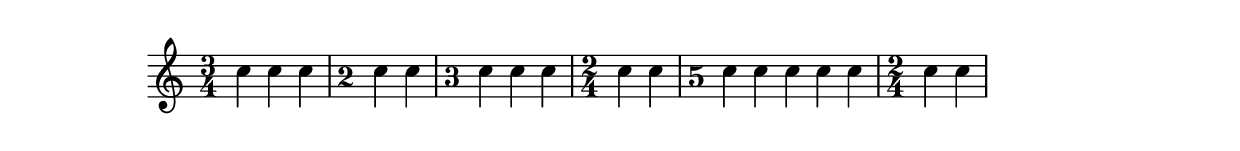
%% Do not edit this file; it is automatically
%% generated from LSR http://lsr.dsi.unimi.it
%% This file is in the public domain.
\version "2.13.29"

\header {
  lsrtags = "rhythms, tweaks-and-overrides"

%% Translation of GIT committish: 190a067275167c6dc9dd0afef683d14d392b7033

  texidocfr = "
La métrique est parfois indiquée non pas par une fraction (p.ex. 7/4)
mais simplement par son numérateur (7 dans ce cas).  L'instruction
@code{\\override Staff.TimeSignature #'style = #'single-digit} permet de
déroger au style par défaut de manière permanente -- un @code{\\revert
Staff.TimeSignature #'style} d'annuler ces modifications.  Lorsque cette
métrique sous le forme d'une seul chiffre ne se présente qu'une seule
fois, il suffit de faire précéder l'instruction @code{\\override} d'un
simple @code{\\once}.

"
  doctitlefr = "Affichage seulement du numérateur d'une métrique (au
lieu d'une fraction)"


  texidoc = "
Sometimes, a time signature should not print the whole fraction (e.g.
7/4), but only the numerator (7 in this case). This can be easily done
by using @code{\\override Staff.TimeSignature #'style = #'single-digit}
to change the style permanently. By using @code{\\revert
Staff.TimeSignature #'style}, this setting can be reversed. To apply
the single-digit style to only one time signature, use the
@code{\\override} command and prefix it with a @code{\\once}.

"
  doctitle = "Time signature printing only the numerator as a number (instead of the fraction)"
} % begin verbatim

\relative c'' {
  \time 3/4
  c4 c c
  % Change the style permanently
  \override Staff.TimeSignature #'style = #'single-digit
  \time 2/4
  c4 c
  \time 3/4
  c4 c c
  % Revert to default style:
  \revert Staff.TimeSignature #'style
  \time 2/4
  c4 c
  % single-digit style only for the next time signature
  \once \override Staff.TimeSignature #'style = #'single-digit
  \time 5/4
  c4 c c c c
  \time 2/4
  c4 c
}

